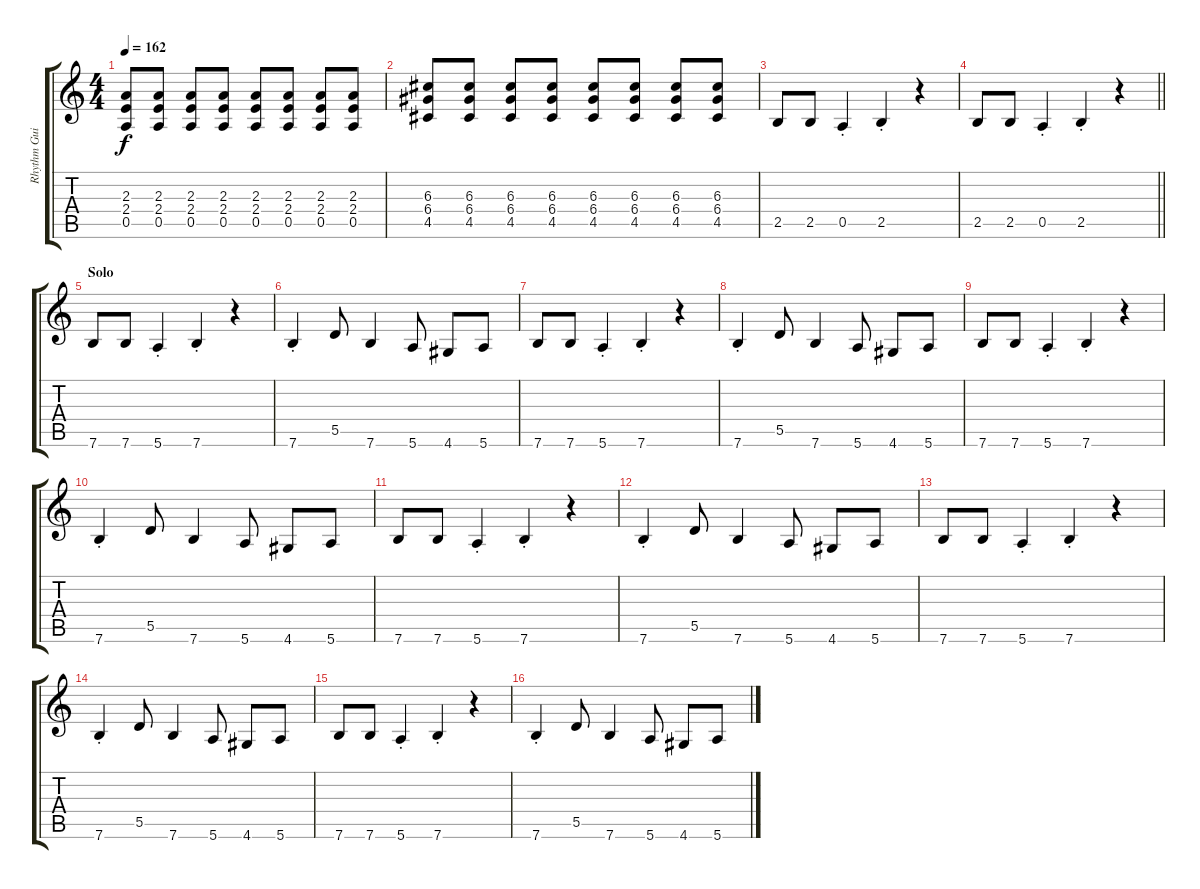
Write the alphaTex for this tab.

\track ("Rhythm Guitar" "Rhythm Gui") {instrument overdrivenguitar}
\staff {score tabs}
\tuning (E4 B3 G3 D3 A2 E2) {hide}
\ts (4 4)
\tempo 162
\clef g2
\ks c
(2.3 2.4 0.5).8{dy f} (2.3 2.4 0.5).8 (2.3 2.4 0.5).8 (2.3 2.4 0.5).8 (2.3 2.4 0.5).8 (2.3 2.4 0.5).8 (2.3 2.4 0.5).8 (2.3 2.4 0.5).8 |
(6.3 6.4 4.5).8 (6.3 6.4 4.5).8 (6.3 6.4 4.5).8 (6.3 6.4 4.5).8 (6.3 6.4 4.5).8 (6.3 6.4 4.5).8 (6.3 6.4 4.5).8 (6.3 6.4 4.5).8 |
2.5.8 2.5.8 0.5{st}.4 2.5{st}.4 r.4 |
\barLineRight lightlight
2.5.8 2.5.8 0.5{st}.4 2.5{st}.4 r.4 |
\section ("" "Solo")
7.6.8 7.6.8 5.6{st}.4 7.6{st}.4 r.4 |
7.6{st}.4 5.5.8 7.6.4 5.6.8 4.6.8 5.6.8 |
7.6.8 7.6.8 5.6{st}.4 7.6{st}.4 r.4 |
7.6{st}.4 5.5.8 7.6.4 5.6.8 4.6.8 5.6.8 |
7.6.8 7.6.8 5.6{st}.4 7.6{st}.4 r.4 |
7.6{st}.4 5.5.8 7.6.4 5.6.8 4.6.8 5.6.8 |
7.6.8 7.6.8 5.6{st}.4 7.6{st}.4 r.4 |
7.6{st}.4 5.5.8 7.6.4 5.6.8 4.6.8 5.6.8 |
7.6.8 7.6.8 5.6{st}.4 7.6{st}.4 r.4 |
7.6{st}.4 5.5.8 7.6.4 5.6.8 4.6.8 5.6.8 |
7.6.8 7.6.8 5.6{st}.4 7.6{st}.4 r.4 |
7.6{st}.4 5.5.8 7.6.4 5.6.8 4.6.8 5.6.8
